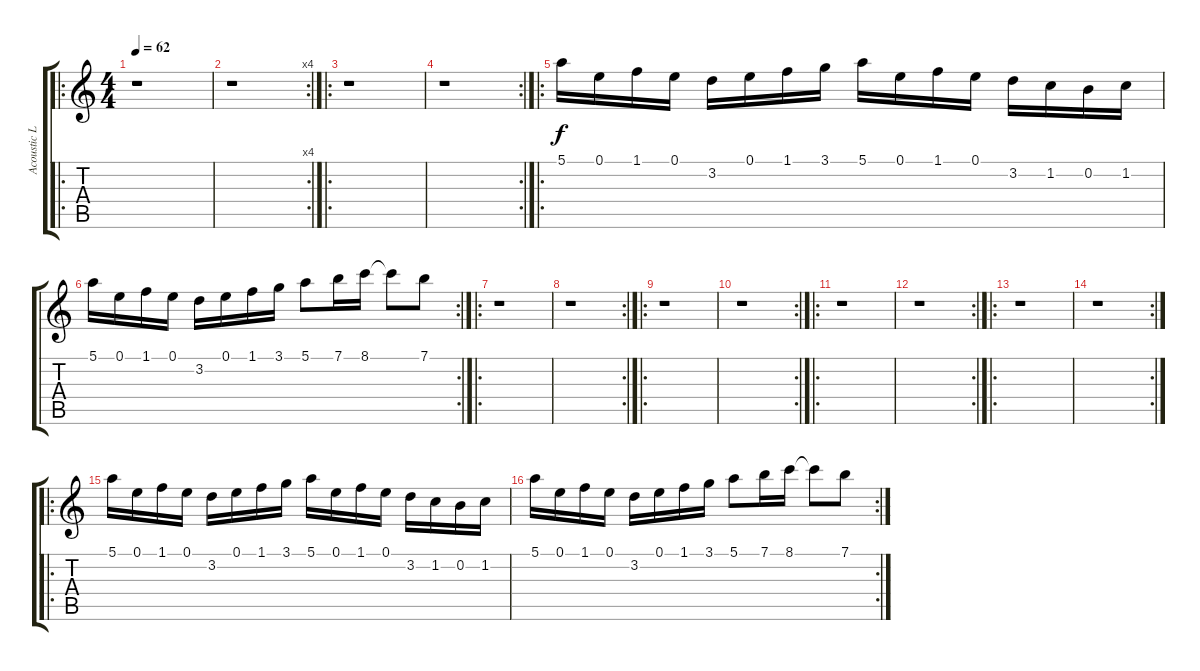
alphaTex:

\track ("Acoustic Lead" "Acoustic L") {instrument acousticguitarnylon}
\staff {score tabs}
\tuning (E4 B3 G3 D3 A2 E2) {hide}
\ro
\ts (4 4)
\tempo 62
\clef g2
\ks c
r.1{dy f instrument acousticguitarnylon} |
\rc 4
r.1 |
\ro
r.1 |
\rc 2
r.1 |
\ro
5.1.16 0.1.16 1.1.16 0.1.16 3.2.16 0.1.16 1.1.16 3.1.16 5.1.16 0.1.16 1.1.16 0.1.16 3.2.16 1.2.16 0.2.16 1.2.16 |
\rc 2
5.1.16 0.1.16 1.1.16 0.1.16 3.2.16 0.1.16 1.1.16 3.1.16 5.1.8 7.1.16 8.1.16 8.1{t}.8 7.1.8 |
\ro
r.1 |
\rc 2
r.1 |
\ro
r.1 |
\rc 2
r.1 |
\ro
r.1 |
\rc 2
r.1 |
\ro
r.1 |
\rc 2
r.1 |
\ro
5.1.16 0.1.16 1.1.16 0.1.16 3.2.16 0.1.16 1.1.16 3.1.16 5.1.16 0.1.16 1.1.16 0.1.16 3.2.16 1.2.16 0.2.16 1.2.16 |
\rc 2
5.1.16 0.1.16 1.1.16 0.1.16 3.2.16 0.1.16 1.1.16 3.1.16 5.1.8 7.1.16 8.1.16 8.1{t}.8 7.1.8
